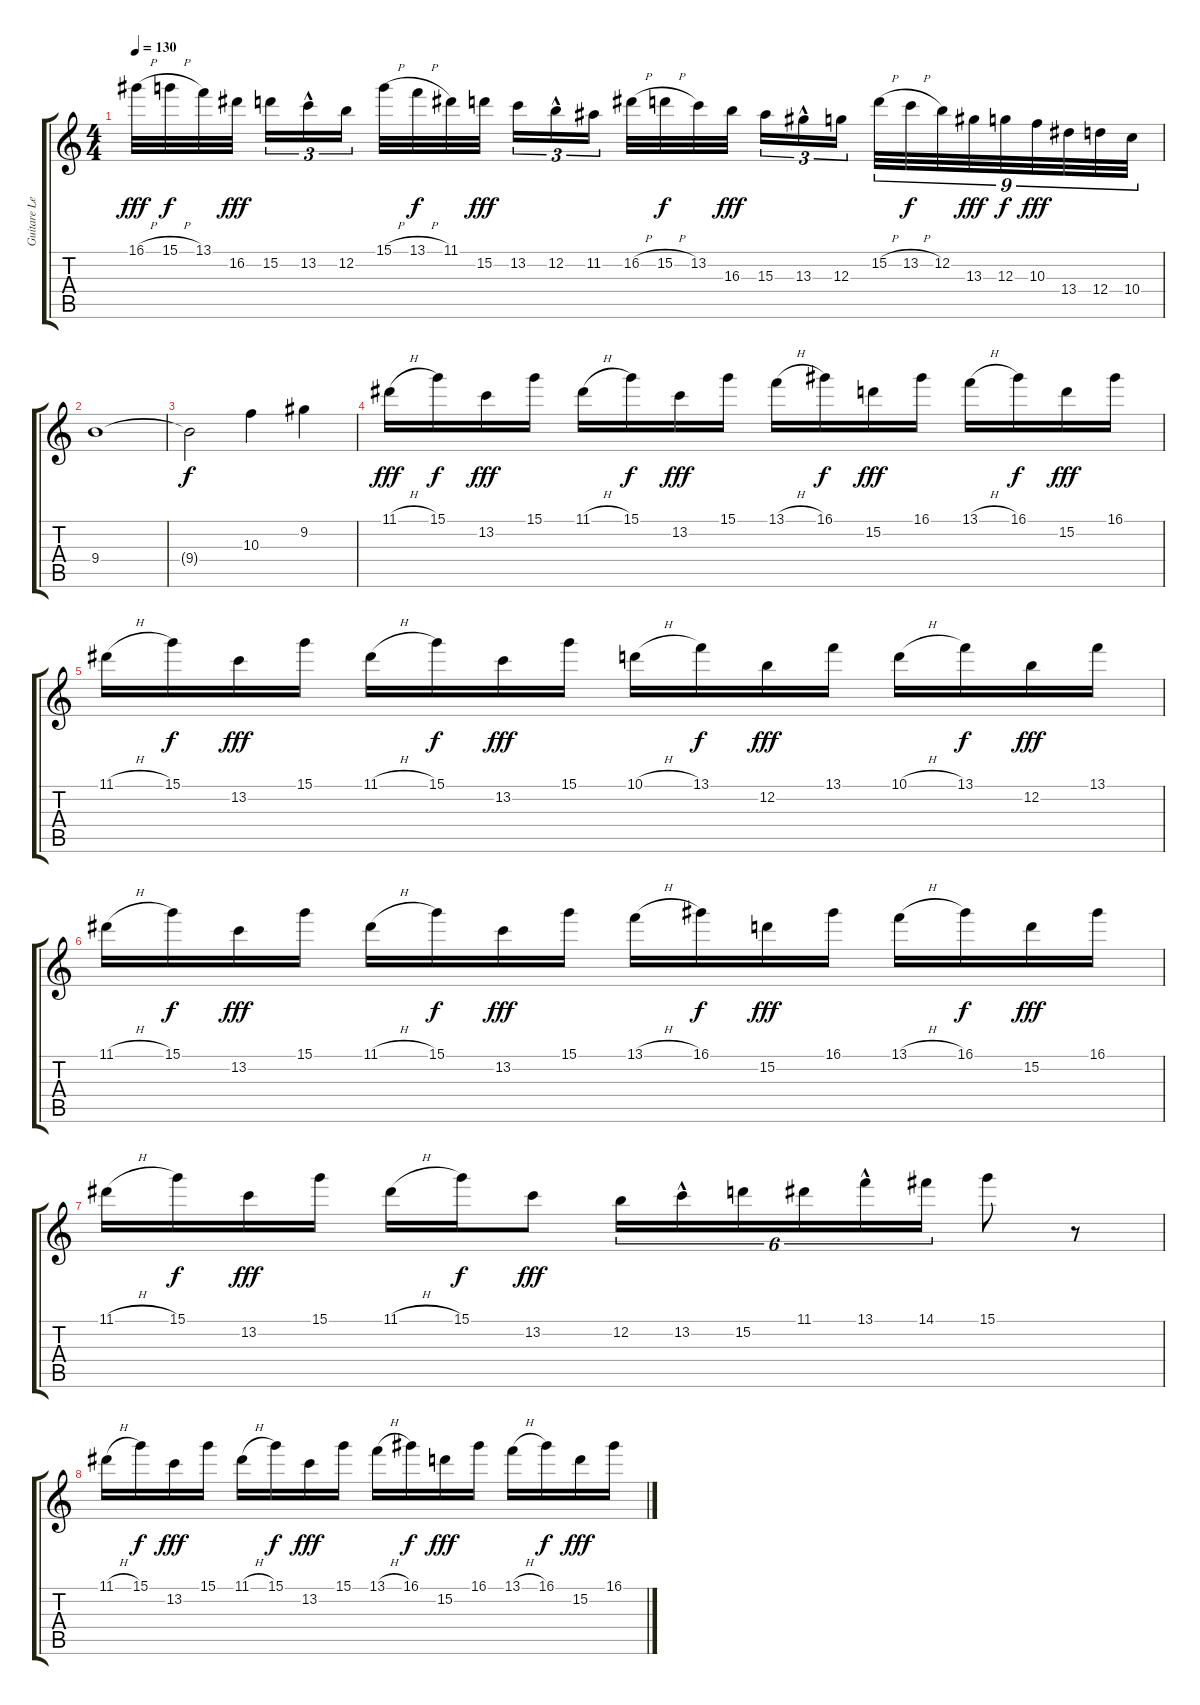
\track ("Guitare Lead" "Guitare Le") {instrument distortionguitar}
\staff {score tabs}
\tuning (E4 B3 G3 D3 A2 D2) {hide}
\ts (4 4)
\tempo 130
\clef g2
\ks c
16.1{h}.32{dy fff} 15.1{h}.32{dy f} 13.1.32 16.2.32{dy fff} 15.2.16{tu (3 2)} 13.2{hac}.16{tu (3 2)} 12.2.16{tu (3 2)} 15.1{h}.32 13.1{h}.32{dy f} 11.1.32 15.2.32{dy fff} 13.2.16{tu (3 2)} 12.2{hac}.16{tu (3 2)} 11.2.16{tu (3 2)} 16.2{h}.32 15.2{h}.32{dy f} 13.2.32 16.3.32{dy fff} 15.3.16{tu (3 2)} 13.3{hac}.16{tu (3 2)} 12.3.16{tu (3 2)} 15.2{h}.32{tu (9 8)} 13.2{h}.32{tu (9 8) dy f} 12.2.32{tu (9 8)} 13.3.32{tu (9 8) dy fff} 12.3.32{tu (9 8) dy f} 10.3.32{tu (9 8) dy fff} 13.4.32{tu (9 8)} 12.4.32{tu (9 8)} 10.4.32{tu (9 8)} |
9.4.1 |
9.4{t}.2{dy f} 10.3.4 9.2.4 |
11.1{h}.16{dy fff} 15.1.16{dy f} 13.2.16{dy fff} 15.1.16 11.1{h}.16 15.1.16{dy f} 13.2.16{dy fff} 15.1.16 13.1{h}.16 16.1.16{dy f} 15.2.16{dy fff} 16.1.16 13.1{h}.16 16.1.16{dy f} 15.2.16{dy fff} 16.1.16 |
11.1{h}.16 15.1.16{dy f} 13.2.16{dy fff} 15.1.16 11.1{h}.16 15.1.16{dy f} 13.2.16{dy fff} 15.1.16 10.1{h}.16 13.1.16{dy f} 12.2.16{dy fff} 13.1.16 10.1{h}.16 13.1.16{dy f} 12.2.16{dy fff} 13.1.16 |
11.1{h}.16 15.1.16{dy f} 13.2.16{dy fff} 15.1.16 11.1{h}.16 15.1.16{dy f} 13.2.16{dy fff} 15.1.16 13.1{h}.16 16.1.16{dy f} 15.2.16{dy fff} 16.1.16 13.1{h}.16 16.1.16{dy f} 15.2.16{dy fff} 16.1.16 |
11.1{h}.16 15.1.16{dy f} 13.2.16{dy fff} 15.1.16 11.1{h}.16 15.1.16{dy f} 13.2.8{dy fff} 12.2.16{tu (6 4)} 13.2{hac}.16{tu (6 4)} 15.2.16{tu (6 4)} 11.1.16{tu (6 4)} 13.1{hac}.16{tu (6 4)} 14.1.16{tu (6 4)} 15.1.8 r.8 |
11.1{h}.16 15.1.16{dy f} 13.2.16{dy fff} 15.1.16 11.1{h}.16 15.1.16{dy f} 13.2.16{dy fff} 15.1.16 13.1{h}.16 16.1.16{dy f} 15.2.16{dy fff} 16.1.16 13.1{h}.16 16.1.16{dy f} 15.2.16{dy fff} 16.1.16
